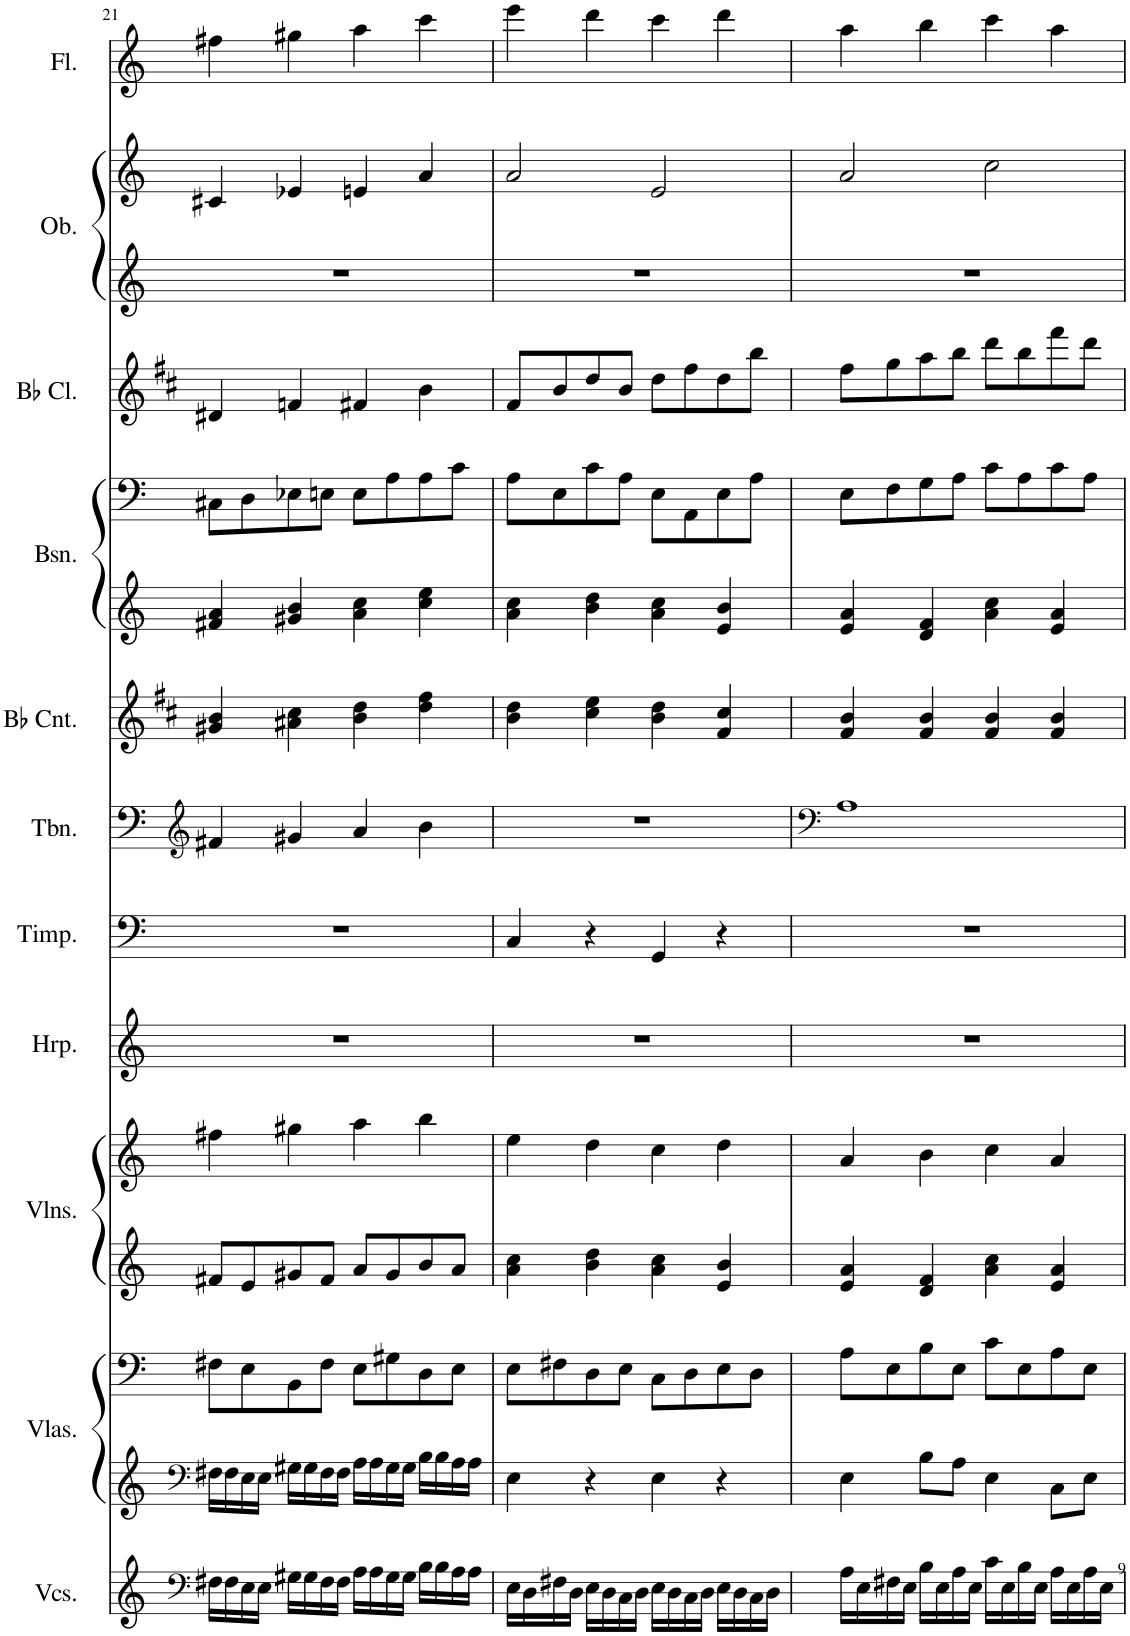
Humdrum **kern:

**kern	**kern	**kern	**kern	**kern	**kern	**kern	**kern	**kern	**kern	**kern	**kern	**kern	**kern	**kern
*part11	*part10	*part10	*part9	*part9	*part8	*part7	*part6	*part5	*part4	*part4	*part3	*part2	*part2	*part1
*staff15	*staff14	*staff13	*staff12	*staff11	*staff10	*staff9	*staff8	*staff7	*staff6	*staff5	*staff4	*staff3	*staff2	*staff1
*I"Violoncellos	*I"Violas	*	*I"Violins	*	*I"Harp	*I"Timpani	*I"Trombone	*I"Bb Cornet	*I"Bassoon	*	*I"Bb Clarinet	*I"Oboe	*	*I"Flute
*I'Vcs.	*I'Vlas.	*	*I'Vlns.	*	*I'Hrp.	*I'Timp.	*I'Tbn.	*I'Bb Cnt.	*I'Bsn.	*	*I'Bb Cl.	*I'Ob.	*	*I'Fl.
!!LO:PB:g=z
*clefF4	*clefF4	*clefF4	*clefG2	*clefG2	*clefG2	*clefF4	*clefG2	*clefG2	*clefG2	*clefF4	*clefG2	*clefG2	*clefG2	*clefG2
*	*	*	*	*	*	*	*	*Trd1c2	*	*	*Trd1c2	*	*	*
*k[]	*k[]	*k[]	*k[]	*k[]	*k[]	*k[]	*k[]	*k[f#c#]	*k[]	*k[]	*k[f#c#]	*k[]	*k[]	*k[]
*M4/4	*M4/4	*M4/4	*M4/4	*M4/4	*M4/4	*M4/4	*M4/4	*M4/4	*M4/4	*M4/4	*M4/4	*M4/4	*M4/4	*M4/4
=21	=21	=21	=21	=21	=21	=21	=21	=21	=21	=21	=21	=21	=21	=21
16F#X\LL	16F#X\LL	8F#X\L	8f#X/L	4ff#X\	1r	1r	4f#X/	4g#X/ 4b/	4f#X/ 4a/	8C#X\L	4d#X/	1r	4c#X/	4ff#X\
16F#\	16F#\	.	.	.	.	.	.	.	.	.	.	.	.	.
16E\	16E\	8E\	8e/	.	.	.	.	.	.	8D\	.	.	.	.
16E\JJ	16E\JJ	.	.	.	.	.	.	.	.	.	.	.	.	.
16G#X\LL	16G#X\LL	8BB\	8g#X/	4gg#X\	.	.	4g#X/	4a#X\ 4cc#\	4g#X/ 4b/	8E-X\	4fn/	.	4e-X/	4gg#X\
16G#\	16G#\	.	.	.	.	.	.	.	.	.	.	.	.	.
16F#\	16F#\	8F#\J	8f#/J	.	.	.	.	.	.	8En\J	.	.	.	.
16F#\JJ	16F#\JJ	.	.	.	.	.	.	.	.	.	.	.	.	.
16A\LL	16A\LL	8E\L	8a/L	4aa\	.	.	4a/	4b\ 4dd\	4a\ 4cc\	8E\L	4f#X/	.	4en/	4aa\
16A\	16A\	.	.	.	.	.	.	.	.	.	.	.	.	.
16G#\	16G#\	8G#X\	8g#/	.	.	.	.	.	.	8A\	.	.	.	.
16G#\JJ	16G#\JJ	.	.	.	.	.	.	.	.	.	.	.	.	.
16B\LL	16B\LL	8D\	8b/	4bb\	.	.	4b\	4dd\ 4ff#\	4cc\ 4ee\	8A\	4b\	.	4a/	4ccc\
16B\	16B\	.	.	.	.	.	.	.	.	.	.	.	.	.
16A\	16A\	8E\J	8a/J	.	.	.	.	.	.	8c\J	.	.	.	.
16A\JJ	16A\JJ	.	.	.	.	.	.	.	.	.	.	.	.	.
=22	=22	=22	=22	=22	=22	=22	=22	=22	=22	=22	=22	=22	=22	=22
16E\LL	4E\	8E\L	4a\ 4cc\	4ee\	1r	4C/	1r	4b\ 4dd\	4a\ 4cc\	8A\L	8f#/L	1r	2a/	4eee\
16D\	.	.	.	.	.	.	.	.	.	.	.	.	.	.
16F#X\	.	8F#X\	.	.	.	.	.	.	.	8E\	8b/	.	.	.
16D\JJ	.	.	.	.	.	.	.	.	.	.	.	.	.	.
16E\LL	4r	8D\	4b\ 4dd\	4dd\	.	4r	.	4cc#\ 4ee\	4b\ 4dd\	8c\	8dd/	.	.	4ddd\
16D\	.	.	.	.	.	.	.	.	.	.	.	.	.	.
16C\	.	8E\J	.	.	.	.	.	.	.	8A\J	8b/J	.	.	.
16D\JJ	.	.	.	.	.	.	.	.	.	.	.	.	.	.
16E\LL	4E\	8C\L	4a\ 4cc\	4cc\	.	4GG/	.	4b\ 4dd\	4a\ 4cc\	8E\L	8dd\L	.	2e/	4ccc\
16D\	.	.	.	.	.	.	.	.	.	.	.	.	.	.
16C\	.	8D\	.	.	.	.	.	.	.	8AA\	8ff#\	.	.	.
16D\JJ	.	.	.	.	.	.	.	.	.	.	.	.	.	.
16E\LL	4r	8E\	4e/ 4b/	4dd\	.	4r	.	4f#/ 4cc#/	4e/ 4b/	8E\	8dd\	.	.	4ddd\
16D\	.	.	.	.	.	.	.	.	.	.	.	.	.	.
16C\	.	8D\J	.	.	.	.	.	.	.	8A\J	8bb\J	.	.	.
16D\JJ	.	.	.	.	.	.	.	.	.	.	.	.	.	.
=23	=23	=23	=23	=23	=23	=23	=23	=23	=23	=23	=23	=23	=23	=23
*	*	*	*	*	*	*	*clefF4	*	*	*	*	*	*	*
16A\LL	4E\	8A\L	4e/ 4a/	4a/	1r	1r	1A	4f#/ 4b/	4e/ 4a/	8E\L	8ff#\L	1r	2a/	4aa\
16E\	.	.	.	.	.	.	.	.	.	.	.	.	.	.
16F#X\	.	8E\	.	.	.	.	.	.	.	8F\	8gg\	.	.	.
16E\JJ	.	.	.	.	.	.	.	.	.	.	.	.	.	.
16B\LL	8B\L	8B\	4d/ 4f/	4b\	.	.	.	4f#/ 4b/	4d/ 4f/	8G\	8aa\	.	.	4bb\
16E\	.	.	.	.	.	.	.	.	.	.	.	.	.	.
16A\	8A\J	8E\J	.	.	.	.	.	.	.	8A\J	8bb\J	.	.	.
16E\JJ	.	.	.	.	.	.	.	.	.	.	.	.	.	.
16c\LL	4E\	8c\L	4a\ 4cc\	4cc\	.	.	.	4f#/ 4b/	4a\ 4cc\	8c\L	8ddd\L	.	2cc\	4ccc\
16E\	.	.	.	.	.	.	.	.	.	.	.	.	.	.
16B\	.	8E\	.	.	.	.	.	.	.	8A\	8bb\	.	.	.
16E\JJ	.	.	.	.	.	.	.	.	.	.	.	.	.	.
16A\LL	8C\L	8A\	4e/ 4a/	4a/	.	.	.	4f#/ 4b/	4e/ 4a/	8c\	8fff#\	.	.	4aa\
16E\	.	.	.	.	.	.	.	.	.	.	.	.	.	.
16A\	8E\J	8E\J	.	.	.	.	.	.	.	8A\J	8ddd\J	.	.	.
16E\JJ	.	.	.	.	.	.	.	.	.	.	.	.	.	.
=	=	=	=	=	=	=	=	=	=	=	=	=	=	=
*-	*-	*-	*-	*-	*-	*-	*-	*-	*-	*-	*-	*-	*-	*-
